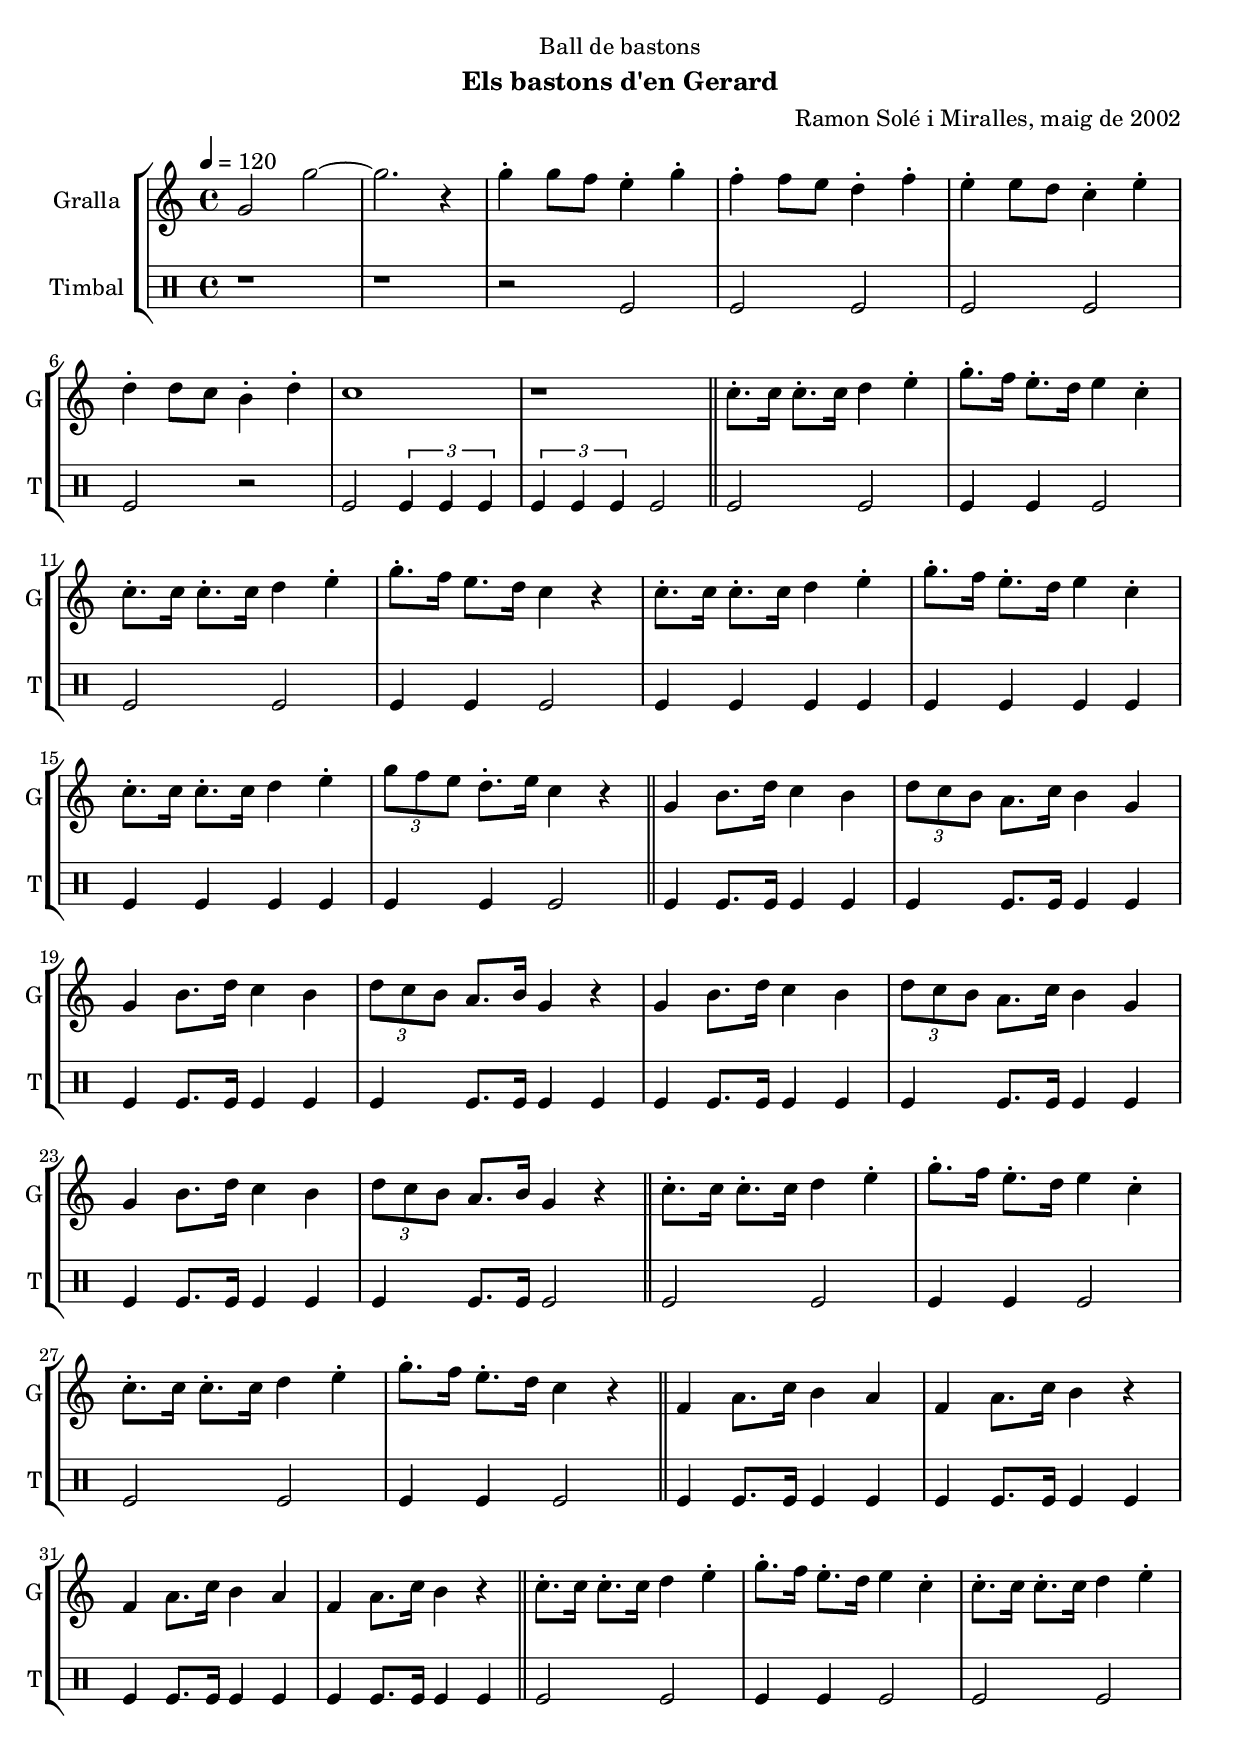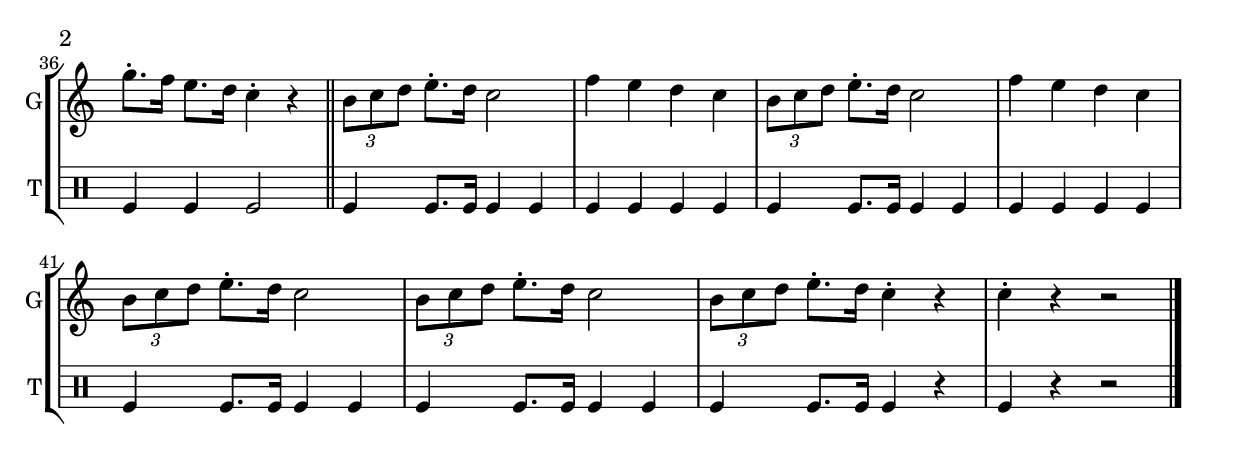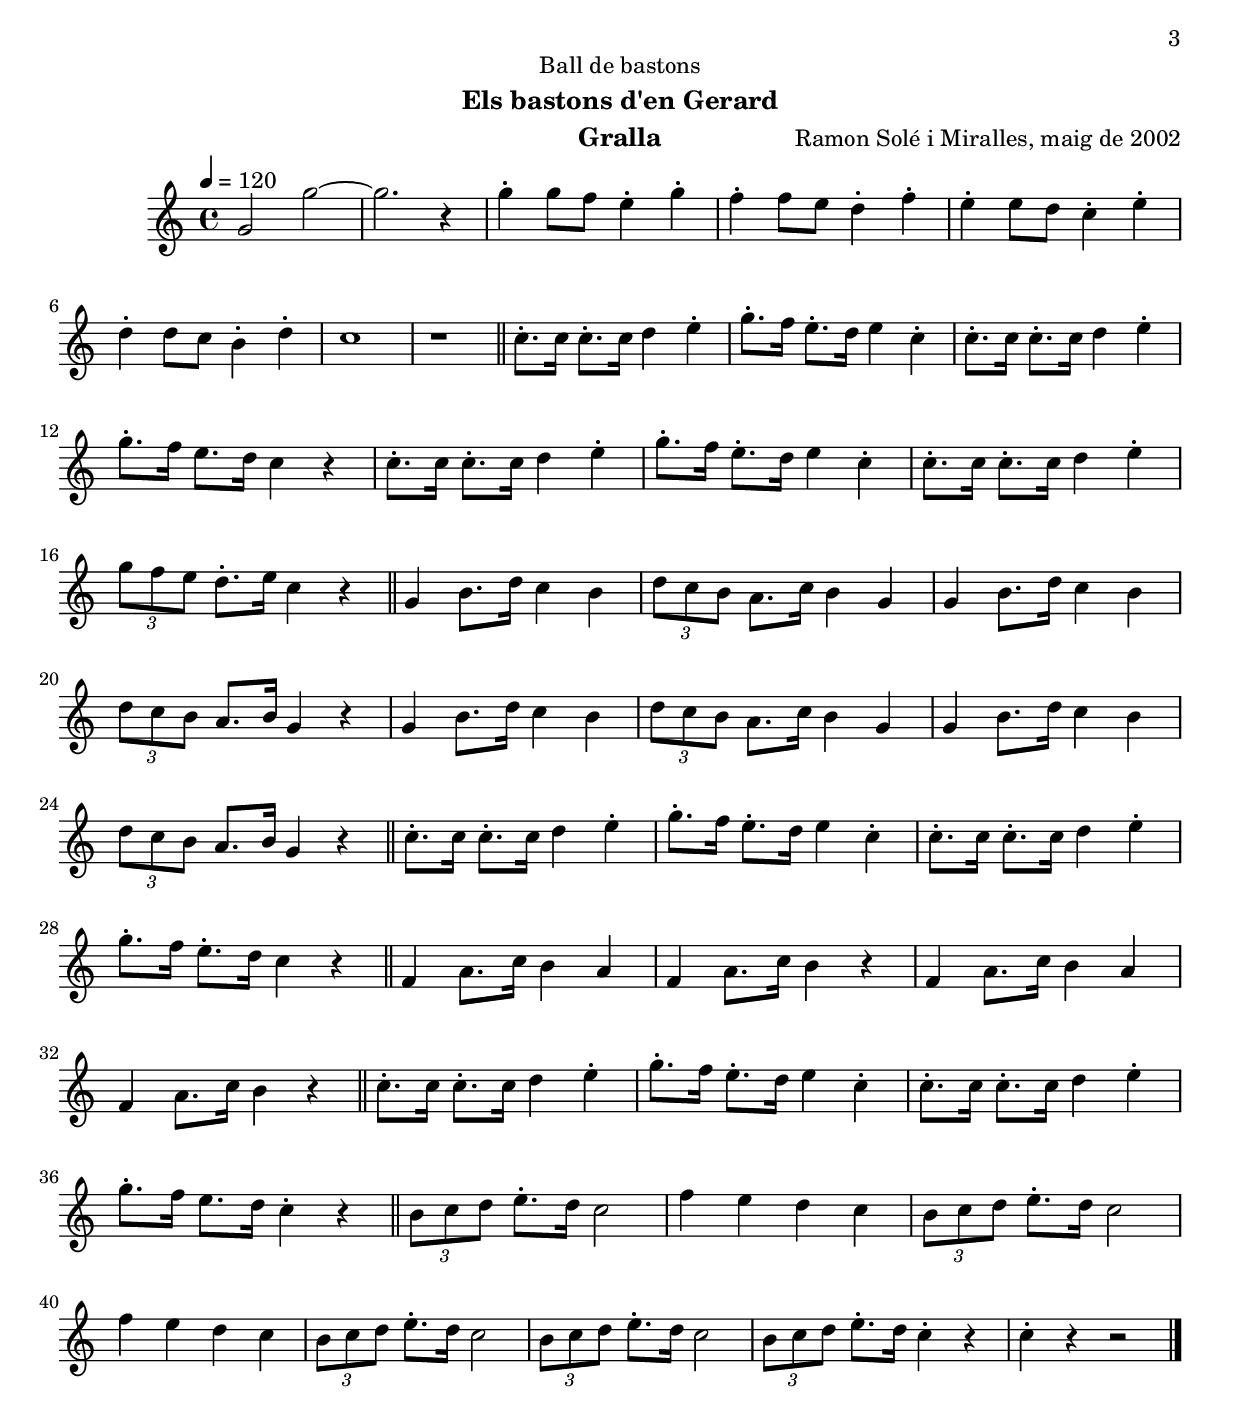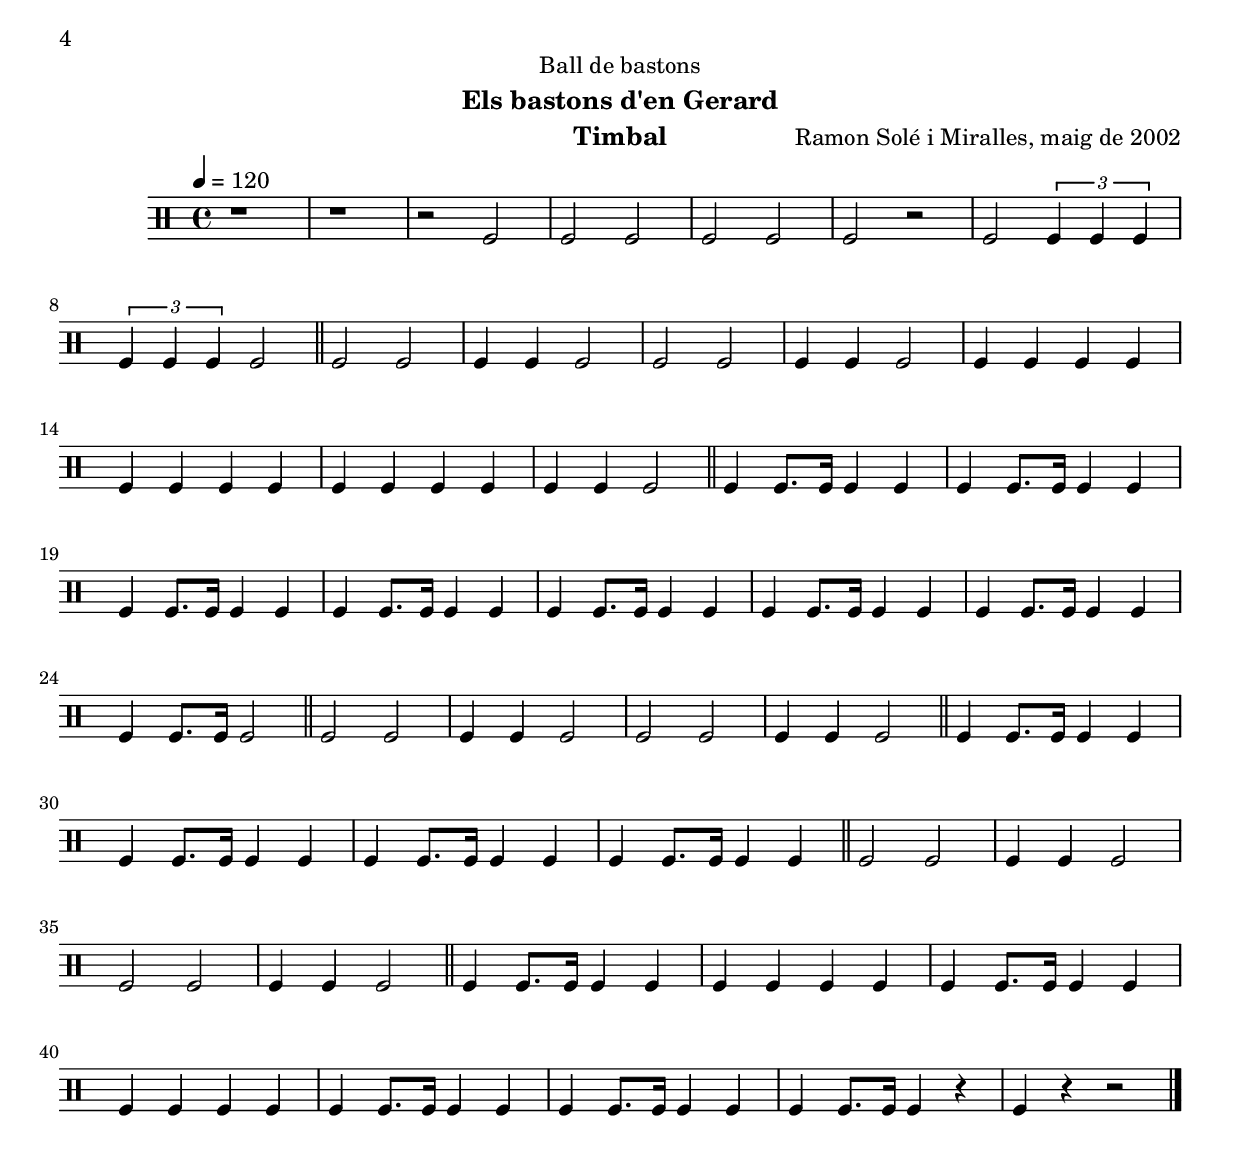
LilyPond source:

\version "2.16.2"

\header {
  dedication="Ball de bastons"
  title=""
  subtitle="Els bastons d'en Gerard"
  subsubtitle=""
  poet=""
  meter=""
  piece=""
  composer="Ramon Solé i Miralles, maig de 2002"
  arranger=""
  opus=""
  instrument=""
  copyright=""
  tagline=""
}

liniaroAa =
\relative g'
{
  \tempo 4=120
  \clef treble
  \key c \major
  \time 4/4
  g2 g' ~  |
  g2. r4  |
  g4-. g8 f e4-. g-.  |
  f4-. f8 e d4-. f-.  |
  %05
  e4-. e8 d c4-. e-.  |
  d4-. d8 c b4-. d-.  |
  c1  |
  r1  \bar "||"
  c8.-. c16 c8.-. c16 d4 e-.  |
  %10
  g8.-. f16 e8.-. d16 e4 c-.  |
  c8.-. c16 c8.-. c16 d4 e-.  |
  g8.-. f16 e8. d16 c4 r  |
  c8.-. c16 c8.-. c16 d4 e-.  |
  g8.-. f16 e8.-. d16 e4 c-.  |
  %15
  c8.-. c16 c8.-. c16 d4 e-.  |
  \times 2/3 { g8 f e } d8.-. e16 c4 r  \bar "||"
  g4 b8. d16 c4 b  |
  \times 2/3 { d8 c b } a8. c16 b4 g  |
  g4 b8. d16 c4 b  |
  %20
  \times 2/3 { d8 c b } a8. b16 g4 r  |
  g4 b8. d16 c4 b  |
  \times 2/3 { d8 c b } a8. c16 b4 g  |
  g4 b8. d16 c4 b  |
  \times 2/3 { d8 c b } a8. b16 g4 r  \bar "||"
  %25
  c8.-. c16 c8.-. c16 d4 e-.  |
  g8.-. f16 e8.-. d16 e4 c-.  |
  c8.-. c16 c8.-. c16 d4 e-.  |
  g8.-. f16 e8.-. d16 c4 r  \bar "||"
  f,4 a8. c16 b4 a  |
  %30
  f4 a8. c16 b4 r  |
  f4 a8. c16 b4 a  |
  f4 a8. c16 b4 r  \bar "||"
  c8.-. c16 c8.-. c16 d4 e-.  |
  g8.-. f16 e8.-. d16 e4 c-.  |
  %35
  c8.-. c16 c8.-. c16 d4 e-.  |
  g8.-. f16 e8. d16 c4-. r  \bar "||"
  \times 2/3 { b8 c d } e8.-. d16 c2  |
  f4 e d c  |
  \times 2/3 { b8 c d } e8.-. d16 c2  |
  %40
  f4 e d c  |
  \times 2/3 { b8 c d } e8.-. d16 c2  |
  \times 2/3 { b8 c d } e8.-. d16 c2  |
  \times 2/3 { b8 c d } e8.-. d16 c4-. r  |
  c4-. r r2  \bar "|."
}

liniaroAb =
\drummode
{
  \tempo 4=120
  \time 4/4
  r1  |
  r1  |
  r2 tomfl  |
  tomfl2 tomfl  |
  %05
  tomfl2 tomfl  |
  tomfl2 r2  | % kompletite
  tomfl2 \times 2/3 { tomfl4 tomfl tomfl }  |
  \times 2/3 { tomfl4 tomfl tomfl } tomfl2  \bar "||"
  tomfl2 tomfl  |
  %10
  tomfl4 tomfl tomfl2  |
  tomfl2 tomfl  |
  tomfl4 tomfl tomfl2  |
  tomfl4 tomfl tomfl tomfl  |
  tomfl4 tomfl tomfl tomfl  |
  %15
  tomfl4 tomfl tomfl tomfl  |
  tomfl4 tomfl tomfl2  \bar "||"
  tomfl4 tomfl8. tomfl16 tomfl4 tomfl  |
  tomfl4 tomfl8. tomfl16 tomfl4 tomfl  |
  tomfl4 tomfl8. tomfl16 tomfl4 tomfl  |
  %20
  tomfl4 tomfl8. tomfl16 tomfl4 tomfl  |
  tomfl4 tomfl8. tomfl16 tomfl4 tomfl  |
  tomfl4 tomfl8. tomfl16 tomfl4 tomfl  |
  tomfl4 tomfl8. tomfl16 tomfl4 tomfl  |
  tomfl4 tomfl8. tomfl16 tomfl2  \bar "||"
  %25
  tomfl2 tomfl  |
  tomfl4 tomfl tomfl2  |
  tomfl2 tomfl  |
  tomfl4 tomfl tomfl2  \bar "||"
  tomfl4 tomfl8. tomfl16 tomfl4 tomfl  |
  %30
  tomfl4 tomfl8. tomfl16 tomfl4 tomfl  |
  tomfl4 tomfl8. tomfl16 tomfl4 tomfl  |
  tomfl4 tomfl8. tomfl16 tomfl4 tomfl  \bar "||"
  tomfl2 tomfl  |
  tomfl4 tomfl tomfl2  |
  %35
  tomfl2 tomfl  |
  tomfl4 tomfl tomfl2  \bar "||"
  tomfl4 tomfl8. tomfl16 tomfl4 tomfl  |
  tomfl4 tomfl tomfl tomfl  |
  tomfl4 tomfl8. tomfl16 tomfl4 tomfl  |
  %40
  tomfl4 tomfl tomfl tomfl  |
  tomfl4 tomfl8. tomfl16 tomfl4 tomfl  |
  tomfl4 tomfl8. tomfl16 tomfl4 tomfl  |
  tomfl4 tomfl8. tomfl16 tomfl4 r  |
  tomfl4 r r2  \bar "|."
}

\bookpart {
  \score {
    \new StaffGroup {
      \override Score.RehearsalMark #'self-alignment-X = #LEFT
      <<
        \new Staff \with {instrumentName = #"Gralla" shortInstrumentName = #"G"} \liniaroAa
        \new DrumStaff \with {instrumentName = #"Timbal" shortInstrumentName = #"T"} \liniaroAb
      >>
    }
    \layout {}
  }
  \score { \unfoldRepeats
    \new StaffGroup {
      \override Score.RehearsalMark #'self-alignment-X = #LEFT
      <<
        \new Staff \with {instrumentName = #"Gralla" shortInstrumentName = #"G"} \liniaroAa
        \new DrumStaff \with {instrumentName = #"Timbal" shortInstrumentName = #"T"} \liniaroAb
      >>
    }
    \midi {
      \set Staff.midiInstrument = "oboe"
      \set DrumStaff.midiInstrument = "drums"
    }
  }
}

\bookpart {
  \header {instrument="Gralla"}
  \score {
    \new StaffGroup {
      \override Score.RehearsalMark #'self-alignment-X = #LEFT
      <<
        \new Staff \liniaroAa
      >>
    }
    \layout {}
  }
  \score { \unfoldRepeats
    \new StaffGroup {
      \override Score.RehearsalMark #'self-alignment-X = #LEFT
      <<
        \new Staff \liniaroAa
      >>
    }
    \midi {
      \set Staff.midiInstrument = "oboe"
      \set DrumStaff.midiInstrument = "drums"
    }
  }
}

\bookpart {
  \header {instrument="Timbal"}
  \score {
    \new StaffGroup {
      \override Score.RehearsalMark #'self-alignment-X = #LEFT
      <<
        \new DrumStaff \liniaroAb
      >>
    }
    \layout {}
  }
  \score { \unfoldRepeats
    \new StaffGroup {
      \override Score.RehearsalMark #'self-alignment-X = #LEFT
      <<
        \new DrumStaff \liniaroAb
      >>
    }
    \midi {
      \set Staff.midiInstrument = "oboe"
      \set DrumStaff.midiInstrument = "drums"
    }
  }
}

